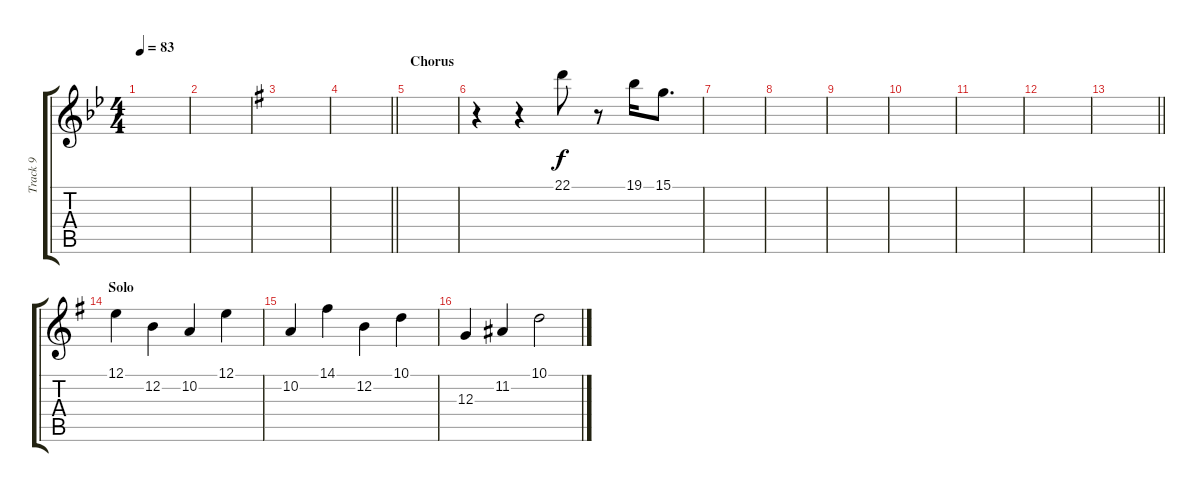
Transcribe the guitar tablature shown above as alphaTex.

\track ("Track 9" "Track 9") {instrument orchestrahit}
\staff {score tabs}
\tuning (E4 B3 G3 D3 A2 E2) {hide}
\ts (4 4)
\tempo 83
\clef g2
\ks bb
|
|
\ks g
|
\barLineRight lightlight
|
\section ("" "Chorus")
|
r.4 r.4 22.1.8 r.8 19.1.16 15.1.8{d} |
|
|
|
|
|
|
\barLineRight lightlight
|
\section ("" "Solo")
12.1.4 12.2.4 10.2.4 12.1.4 |
10.2.4 14.1.4 12.2.4 10.1.4 |
12.3.4 11.2.4 10.1.2
